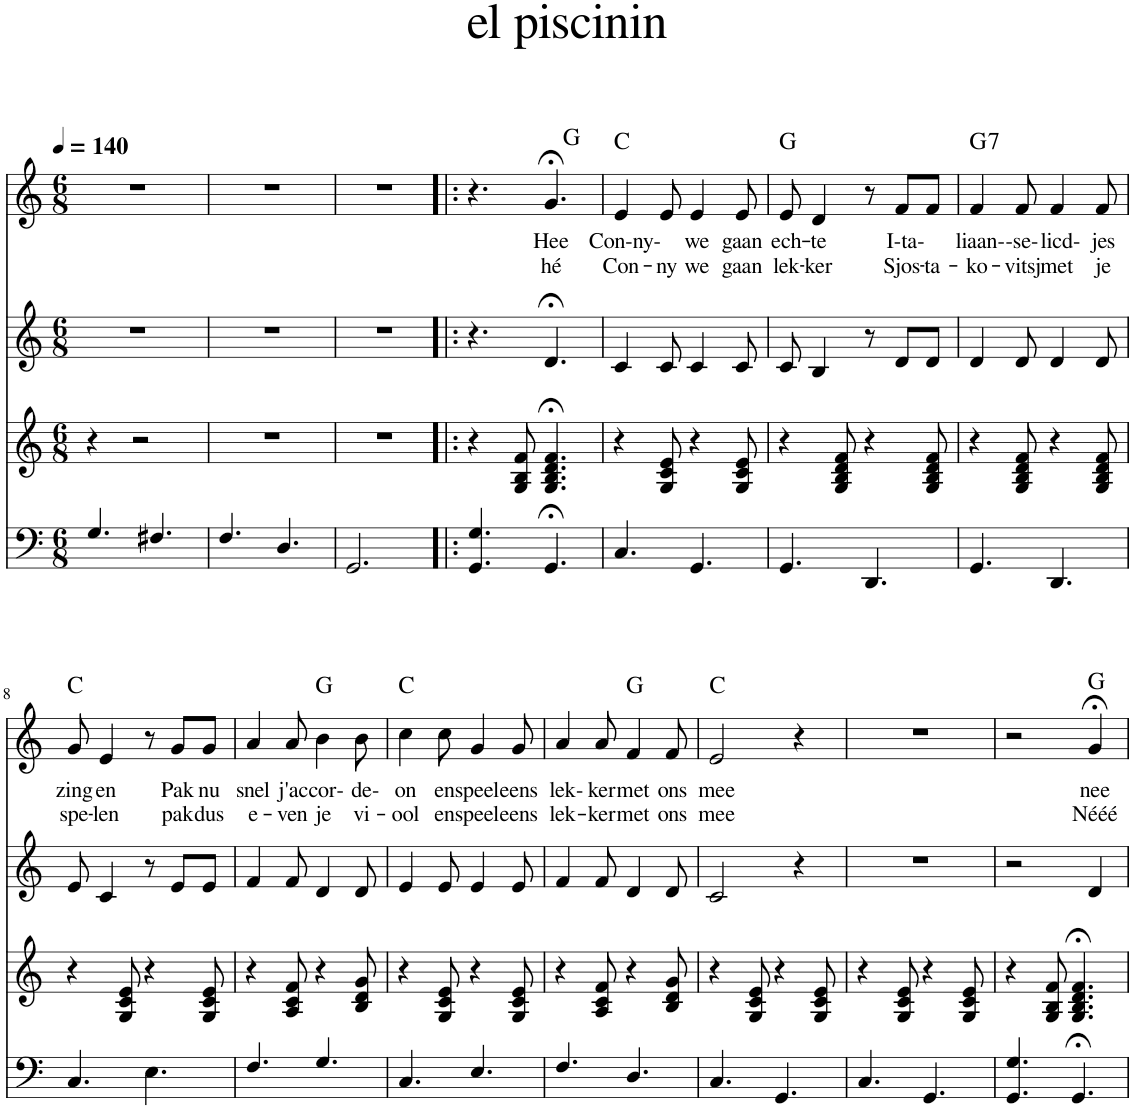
**kern	**kern	**kern	**kern	**text	**text	**harte
*part4	*part3	*part2	*part1	*part1	*part1	*part1
*staff4	*staff3	*staff2	*staff1	*staff1	*staff1	*
*I"Piano	*I"Piano	*I"Piano	*I"Piano	*	*	*
*I'Pno	*I'Pno	*I'Pno	*I'Pno	*	*	*
*clefF4	*clefG2	*clefG2	*clefG2	*	*	*
*k[]	*k[]	*k[]	*k[]	*	*	*
*M6/8	*M6/8	*M6/8	*M6/8	*	*	*
*MM140	*MM140	*MM140	*MM140	*	*	*
=1	=1	=1	=1	=1	=1	=1
4.G/	4r	2.r	2.r	.	.	.
.	2r	.	.	.	.	.
4.F#X/	.	.	.	.	.	.
=2	=2	=2	=2	=2	=2	=2
4.F/	2.r	2.r	2.r	.	.	.
4.D/	.	.	.	.	.	.
=3	=3	=3	=3	=3	=3	=3
2.GG/	2.r	2.r	2.r	.	.	.
=4!|:	=4!|:	=4!|:	=4!|:	=4!|:	=4!|:	=4!|:
*	*	*	*^	*	*	*
4.GG/ 4.G/	4r	4.r	4.r	2ryy	.	.	.
.	8G/ 8B/ 8f/	.	.	.	.	.	.
!	!	!	!	!	!LO:LY:b	!LO:LY:b	!
4.GG;</	4.G/;< 4.B/;< 4.d/;< 4.f/;<	4.d;</	4.g;</	.	Hee	hé	.
.	.	.	.	4ryy	.	.	G:maj
=5	=5	=5	=5	=5	=5	=5	=5
!	!	!	!	!	!LO:LY:b	!LO:LY:b	!
*	*	*	*v	*v	*	*	*
4.C/	4r	4c/	4e/	Con-ny-	Con-	C:maj
!	!	!	!	!	!LO:LY:b	!
.	8G/ 8c/ 8e/	8c/	8e/	.	-ny	.
!	!	!	!	!LO:LY:b	!LO:LY:b	!
4.GG/	4r	4c/	4e/	we	we	.
!	!	!	!	!LO:LY:b	!LO:LY:b	!
.	8G/ 8c/ 8e/	8c/	8e/	gaan	gaan	.
=6	=6	=6	=6	=6	=6	=6
!	!	!	!	!LO:LY:b	!LO:LY:b	!
4.GG/	4r	8c/	8e/	ech-	lek-	G:maj
!	!	!	!	!LO:LY:b	!LO:LY:b	!
.	.	4B/	4d/	-te	-ker	.
.	8G/ 8B/ 8d/ 8f/	.	.	.	.	.
4.DD/	4r	8r	8r	.	.	.
!	!	!	!	!LO:LY:b	!LO:LY:b	!
.	.	8d/L	8f/L	I-ta-	Sjos-	.
!	!	!	!	!	!LO:LY:b	!
.	8G/ 8B/ 8d/ 8f/	8d/J	8f/J	.	-ta-	.
=7	=7	=7	=7	=7	=7	=7
!	!	!	!	!LO:LY:b	!LO:LY:b	!LO:H:kt=7
4.GG/	4r	4d/	4f/	liaan-	-ko-	G:7
!	!	!	!	!LO:LY:b	!LO:LY:b	!
.	8G/ 8B/ 8d/ 8f/	8d/	8f/	-se-	-vitsj	.
!	!	!	!	!LO:LY:b	!LO:LY:b	!
4.DD/	4r	4d/	4f/	licd-	met	.
!	!	!	!	!LO:LY:b	!LO:LY:b	!
.	8G/ 8B/ 8d/ 8f/	8d/	8f/	jes	je	.
!!LO:LB:g=z
=8	=8	=8	=8	=8	=8	=8
!	!	!	!	!LO:LY:b	!LO:LY:b	!
4.C/	4r	8e/	8g/	zing	spe-	C:maj
!	!	!	!	!LO:LY:b	!LO:LY:b	!
.	.	4c/	4e/	en	-len	.
.	8G/ 8c/ 8e/	.	.	.	.	.
4.E\	4r	8r	8r	.	.	.
!	!	!	!	!LO:LY:b	!LO:LY:b	!
.	.	8e/L	8g/L	Pak	pak	.
!	!	!	!	!LO:LY:b	!LO:LY:b	!
.	8G/ 8c/ 8e/	8e/J	8g/J	nu	dus	.
=9	=9	=9	=9	=9	=9	=9
!	!	!	!	!LO:LY:b	!LO:LY:b	!
4.F/	4r	4f/	4a/	snel	e-	.
!	!	!	!	!LO:LY:b	!LO:LY:b	!
.	8A/ 8c/ 8f/	8f/	8a/	j'ac	-ven	.
!	!	!	!	!LO:LY:b	!LO:LY:b	!
4.G/	4r	4d/	4b\	cor-	je	G:maj
!	!	!	!	!LO:LY:b	!LO:LY:b	!
.	8B/ 8d/ 8g/	8d/	8b\	de-	vi-	.
=10	=10	=10	=10	=10	=10	=10
!	!	!	!	!LO:LY:b	!LO:LY:b	!
4.C/	4r	4e/	4cc\	on	-ool	C:maj
!	!	!	!	!LO:LY:b	!LO:LY:b	!
.	8G/ 8c/ 8e/	8e/	8cc\	en	en	.
!	!	!	!	!LO:LY:b	!LO:LY:b	!
4.E/	4r	4e/	4g/	speel	speel	.
!	!	!	!	!LO:LY:b	!LO:LY:b	!
.	8G/ 8c/ 8e/	8e/	8g/	eens	eens	.
=11	=11	=11	=11	=11	=11	=11
!	!	!	!	!LO:LY:b	!LO:LY:b	!
4.F/	4r	4f/	4a/	lek-	lek-	.
!	!	!	!	!LO:LY:b	!LO:LY:b	!
.	8A/ 8c/ 8f/	8f/	8a/	ker	-ker	.
!	!	!	!	!LO:LY:b	!LO:LY:b	!
4.D/	4r	4d/	4f/	met	met	G:maj
!	!	!	!	!LO:LY:b	!LO:LY:b	!
.	8B/ 8d/ 8g/	8d/	8f/	ons	ons	.
=12	=12	=12	=12	=12	=12	=12
!	!	!	!	!LO:LY:b	!LO:LY:b	!
4.C/	4r	2c/	2e/	mee	mee	C:maj
.	8G/ 8c/ 8e/	.	.	.	.	.
4.GG/	4r	.	.	.	.	.
.	.	4r	4r	.	.	.
.	8G/ 8c/ 8e/	.	.	.	.	.
=13	=13	=13	=13	=13	=13	=13
4.C/	4r	2.r	2.r	.	.	.
.	8G/ 8c/ 8e/	.	.	.	.	.
4.GG/	4r	.	.	.	.	.
.	8G/ 8c/ 8e/	.	.	.	.	.
=14	=14	=14	=14	=14	=14	=14
4.GG/ 4.G/	4r	2r	2r	.	.	.
.	8G/ 8B/ 8f/	.	.	.	.	.
4.GG;</	4.G/;< 4.B/;< 4.d/;< 4.f/;<	.	.	.	.	.
!	!	!	!	!LO:LY:b	!LO:LY:b	!
.	.	4d/	4g;</	nee	Nééé	G:maj
=	=	=	=	=	=	=
*-	*-	*-	*-	*-	*-	*-
